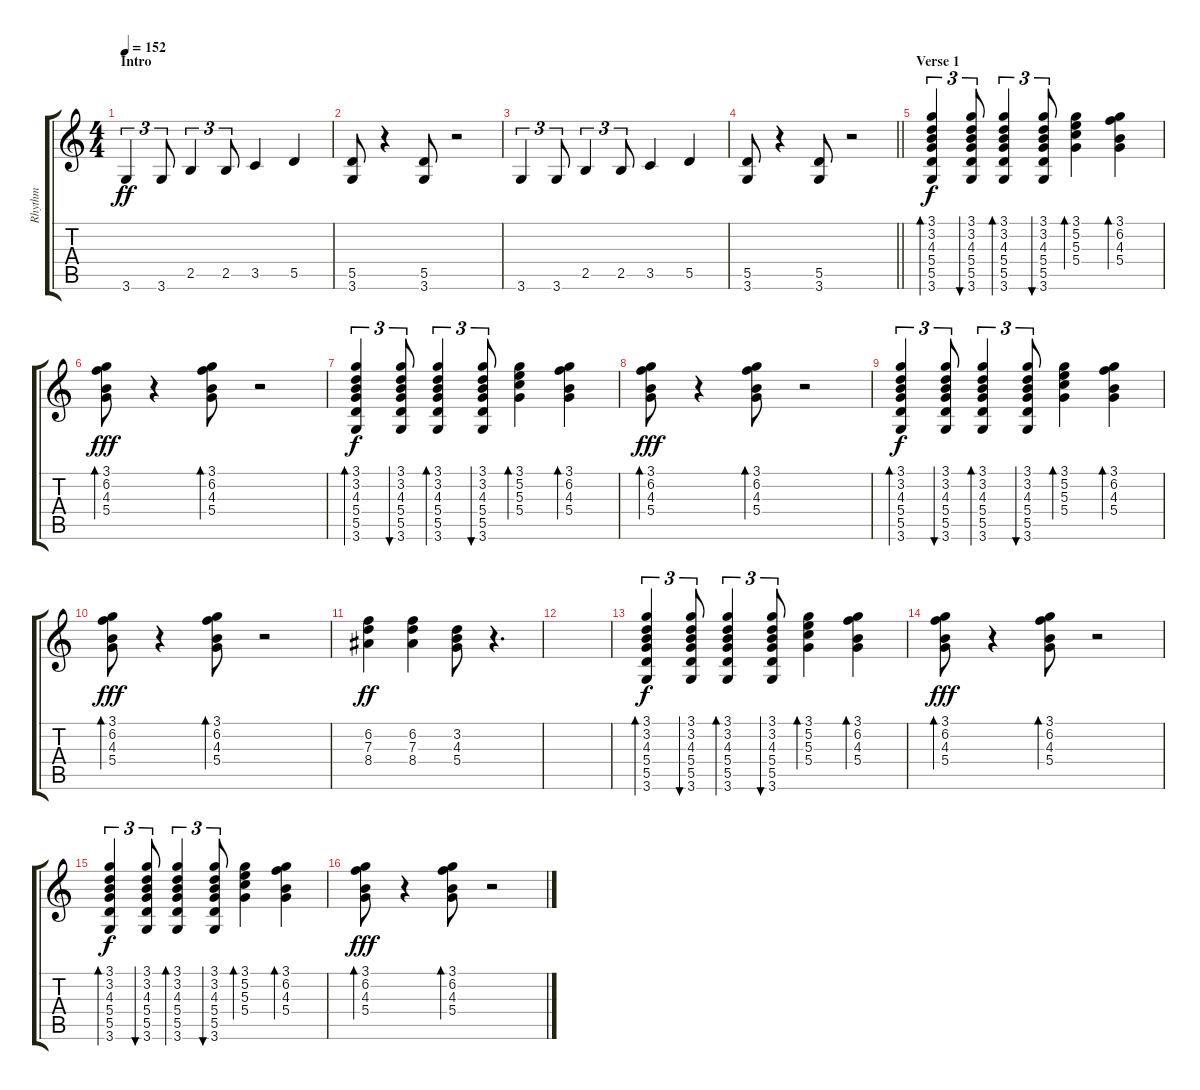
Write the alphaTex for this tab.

\track ("Rhythm" "Rhythm") {instrument electricguitarclean}
\staff {score tabs}
\tuning (E4 B3 G3 D3 A2 E2) {hide}
\ts (4 4)
\section ("" "Intro")
\tempo 152
\clef g2
\ks c
3.6.4{tu (3 2) dy ff volume 12 instrument electricguitarclean} 3.6.8{tu (3 2)} 2.5.4{tu (3 2)} 2.5.8{tu (3 2)} 3.5.4 5.5.4 |
(5.5 3.6).8 r.4 (5.5 3.6).8 r.2 |
3.6.4{tu (3 2)} 3.6.8{tu (3 2)} 2.5.4{tu (3 2)} 2.5.8{tu (3 2)} 3.5.4 5.5.4 |
\barLineRight lightlight
(5.5 3.6).8 r.4 (5.5 3.6).8 r.2 |
\section ("" "Verse 1")
(3.1 3.2 4.3 5.4 5.5 3.6).4{tu (3 2) bd 60 dy f volume 9} (3.1 3.2 4.3 5.4 5.5 3.6).8{tu (3 2) bu 60} (3.1 3.2 4.3 5.4 5.5 3.6).4{tu (3 2) bd 60} (3.1 3.2 4.3 5.4 5.5 3.6).8{tu (3 2) bu 60} (3.1 5.2 5.3 5.4).4{bd 60} (3.1 6.2 4.3 5.4).4{bd 60} |
(3.1 6.2 4.3 5.4).8{bd 60 dy fff} r.4 (3.1 6.2 4.3 5.4).8{bd 60} r.2 |
(3.1 3.2 4.3 5.4 5.5 3.6).4{tu (3 2) bd 60 dy f} (3.1 3.2 4.3 5.4 5.5 3.6).8{tu (3 2) bu 60} (3.1 3.2 4.3 5.4 5.5 3.6).4{tu (3 2) bd 60} (3.1 3.2 4.3 5.4 5.5 3.6).8{tu (3 2) bu 60} (3.1 5.2 5.3 5.4).4{bd 60} (3.1 6.2 4.3 5.4).4{bd 60} |
(3.1 6.2 4.3 5.4).8{bd 60 dy fff} r.4 (3.1 6.2 4.3 5.4).8{bd 60} r.2 |
(3.1 3.2 4.3 5.4 5.5 3.6).4{tu (3 2) bd 60 dy f} (3.1 3.2 4.3 5.4 5.5 3.6).8{tu (3 2) bu 60} (3.1 3.2 4.3 5.4 5.5 3.6).4{tu (3 2) bd 60} (3.1 3.2 4.3 5.4 5.5 3.6).8{tu (3 2) bu 60} (3.1 5.2 5.3 5.4).4{bd 60} (3.1 6.2 4.3 5.4).4{bd 60} |
(3.1 6.2 4.3 5.4).8{bd 60 dy fff} r.4 (3.1 6.2 4.3 5.4).8{bd 60} r.2 |
(6.2 7.3 8.4).4{dy ff} (6.2 7.3 8.4).4 (3.2 4.3 5.4).8 r.4{d} |
|
(3.1 3.2 4.3 5.4 5.5 3.6).4{tu (3 2) bd 60 dy f volume 9} (3.1 3.2 4.3 5.4 5.5 3.6).8{tu (3 2) bu 60} (3.1 3.2 4.3 5.4 5.5 3.6).4{tu (3 2) bd 60} (3.1 3.2 4.3 5.4 5.5 3.6).8{tu (3 2) bu 60} (3.1 5.2 5.3 5.4).4{bd 60} (3.1 6.2 4.3 5.4).4{bd 60} |
(3.1 6.2 4.3 5.4).8{bd 60 dy fff} r.4 (3.1 6.2 4.3 5.4).8{bd 60} r.2 |
(3.1 3.2 4.3 5.4 5.5 3.6).4{tu (3 2) bd 60 dy f} (3.1 3.2 4.3 5.4 5.5 3.6).8{tu (3 2) bu 60} (3.1 3.2 4.3 5.4 5.5 3.6).4{tu (3 2) bd 60} (3.1 3.2 4.3 5.4 5.5 3.6).8{tu (3 2) bu 60} (3.1 5.2 5.3 5.4).4{bd 60} (3.1 6.2 4.3 5.4).4{bd 60} |
(3.1 6.2 4.3 5.4).8{bd 60 dy fff} r.4 (3.1 6.2 4.3 5.4).8{bd 60} r.2
